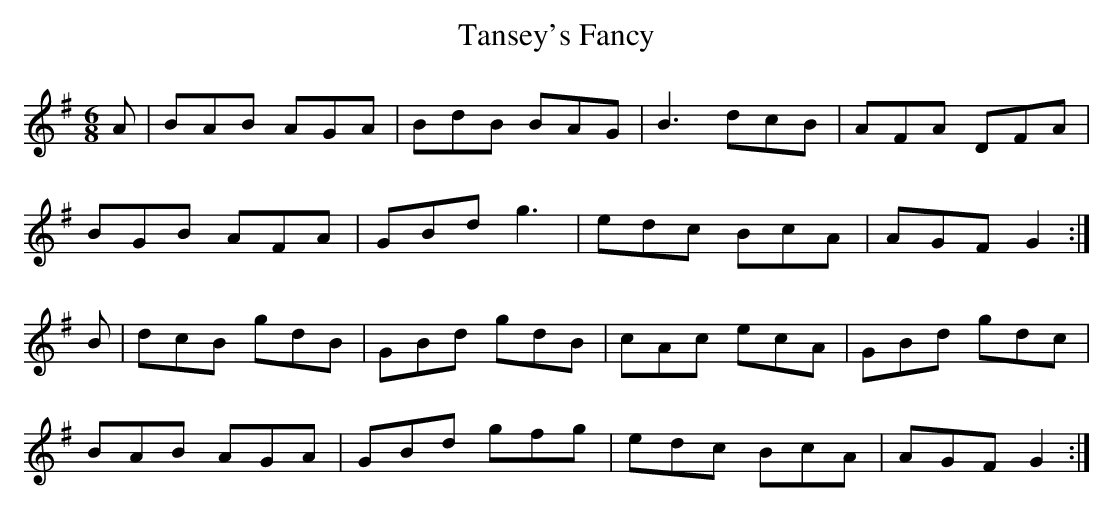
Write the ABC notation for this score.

X:1
T: Tansey's Fancy
M: 6/8
L: 1/8
K: G
A|BAB AGA|BdB BAG|B3 dcB|AFA DFA|
BGB AFA|GBd g3|edc BcA|AGF G2 :|
B|dcB gdB|GBd gdB|cAc ecA|GBd gdc|
BAB AGA|GBd gfg|edc BcA|AGF G2 :|
